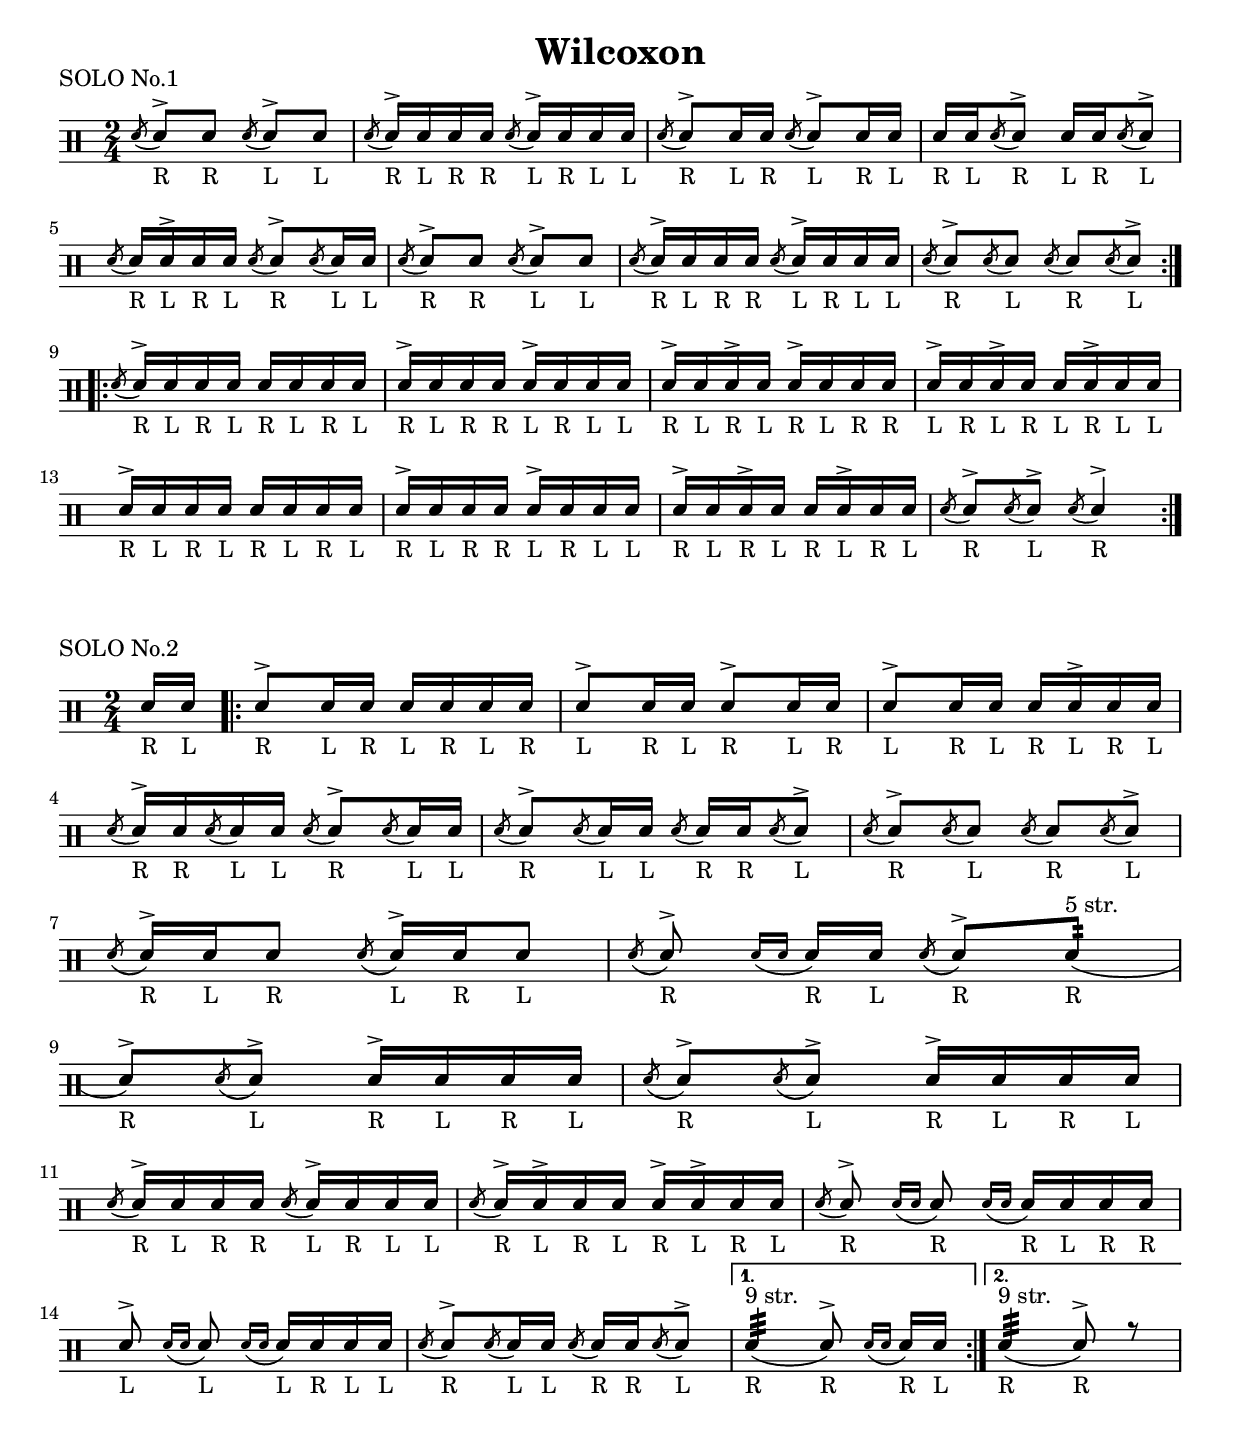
\version "2.19.56"

\include "articulate.ly"

\include "../common/common.ily"



flamm = \drummode { 
  \override Stem #'length = #4
  \acciaccatura {sn16} 
  \revert Stem #'length  
} 

dragg = \drummode { 
  \override Stem #'length = #1
  \acciaccatura {toml16 sn16} 
  \revert Stem #'length  
} 

#(define sjsdrums '(
      (acousticbassdrum () #f -3)
      (bassdrum () #f -3)
      (sidestick cross #f 1)
      (acousticsnare () #f 1)
      (snare () #f 1)
      (handclap triangle #f 1)
      (electricsnare () #f 1)
      (lowfloortom () #f -4)
      (closedhihat cross "stopped" 5)
      (hihat cross #f 5)
      (highfloortom () #f -2)
      (pedalhihat cross #f -5)
      (lowtom () #f -1)
      (openhihat cross "open" 5)
      (halfopenhihat xcircle #f 3)
      (lowmidtom () #f 0)
      (himidtom () #f 2)
      (crashcymbala cross #f 6)
      (crashcymbal cross #f 6)
      (hightom () #f 3)
      (ridecymbala cross #f 4)
      (ridecymbal cross #f 4)
      (chinesecymbal xcircle #f 6)
      (ridebell () #f 4)
      (splashcymbal cross #f 7)
      (cowbell triangle #f 5)
      (crashcymbalb cross #f 5)
      (vibraslap diamond #f 4)
      (ridecymbalb cross #f 5)
))


\paper {
  %page-count = #2
  system-count = #6
}

\layout {
  indent = 0
}

\header
{
  title="Wilcoxon"
}

currentTempo = 40
ticktock = \drums {
  \tempo 4=\currentTempo

  \drummode {
    hiwoodblock 8 lowoodblock lowoodblock lowoodblock
  }
}

ticktockIII = \drums {
  \tempo 4=\currentTempo

  \drummode {
    \partial 2. hiwoodblock 8 lowoodblock lowoodblock
  }
}

%
%flam =
%#(define-music-function (parser location music)(ly:music?)
%   #{
%     \acciaccatura { 16 } $music
%   #})

dragd =
#(define-music-function (parser location music)(ly:music?)
   #{
       \override Stem #'length = #4

     \acciaccatura { 16 16 } 
     \revert Stem #'length
     $music
   #})

soloI = \drummode
{
  \time 2/4
  <<
     \new DrumVoice {
      \voiceTwo

      \stemUp
      \repeat volta 2 {
        \flam sn8_"R"^> sn_"R"
        \flam sn8_"L"^> sn_"L"
        \noBreak

        \flam sn16_"R"^> sn_"L" sn_"R" sn_"R"
        \flam sn_"L"^> sn_"R" sn_"L" sn_"L"
        
        \noBreak

        \flam sn8_"R"^> sn16_"L" sn_"R"
        \flam sn8_"L"^> sn16_"R" sn_"L"
        \noBreak
        sn16_"R" sn_"L" \flam sn8_"R"^>
        sn16_"L" sn_"R" \flam sn8_"L"^>

        \break

        \flam sn16_"R" sn_"L"^> sn_"R" sn_"L"
        \flam sn8_"R"^> \flam sn16_"L" sn_"L"
        \noBreak

        \flam sn8_"R"^> sn_"R"
        \flam sn8_"L"^> sn_"L"

        \noBreak
        
        \flam sn16_"R"^> sn_"L" sn_"R" sn_"R"
        \flam sn16_"L"^> sn_"R" sn_"L" sn_"L"
        \noBreak
        \flam sn8_"R"^> \flam sn8_"L"
        \flam sn8_"R" \flam sn8_"L"^>
      }
      \break


      \repeat volta 2 {
        \flam sn16_"R"^> sn_"L" sn_"R" sn_"L"
        sn_"R" sn_"L" sn_"R" sn_"L"
        \noBreak

        sn_"R"^> sn_"L" sn_"R" sn_"R"
        sn_"L"^> sn_"R" sn_"L" sn_"L"

        \noBreak
        sn_"R"^> sn_"L" sn_"R"^> sn_"L"
        sn_"R"^> sn_"L" sn_"R" sn_"R"
        \noBreak

        sn_"L"^> sn_"R" sn_"L"^> sn_"R"
        sn_"L" sn_"R"^> sn_"L" sn_"L"

        \break
        sn_"R"^> sn_"L" sn_"R" sn_"L"
        sn_"R" sn_"L" sn_"R" sn_"L"
        \noBreak

        sn_"R"^> sn_"L" sn_"R" sn_"R"
        sn_"L"^> sn_"R" sn_"L" sn_"L"

        \noBreak
        
        sn_"R"^> sn_"L" sn_"R"^> sn_"L"
        sn_"R" sn_"L"^> sn_"R" sn_"L"
        \noBreak


        \flam sn8_"R"^> \flam sn8_"L"^>
        \flam sn4_"R"^>
      }

    }

  >>
}


soloII = \drums {
  \time 2/4
  <<
    \new DrumVoice {

      \voiceOne
      \slurDown

      \partial 8 sn16_"R" sn16_"L"


      \repeat volta 2 {

        sn8_"R"^> sn16_"L" sn_"R" sn_"L" sn_"R" sn_"L" sn_"R"
        sn8_"L"^> sn16_"R" sn_"L" sn8_"R"^> sn16_"L" sn_"R"
        sn8_"L"^> sn16_"R" sn_"L" sn_"R" sn_"L"^> sn_"R" sn_"L"
        \break

        \flam sn16_"R"^> sn_"R" \flam sn_"L" sn_"L" \flam sn8_"R"^> \flam sn16_"L" sn_"L"
        \flam sn8_"R"^> \flam sn16_"L" sn_"L" \flam sn16_"R" sn_"R" \flam sn8_"L"^>
        \flam sn8_"R"^> \flam sn8_"L" \flam sn8_"R" \flam sn8_"L"^>
        \break

        \flam sn16_"R"^> sn_"L" sn8_"R" \flam sn16_"L"^> sn_"R" sn8_"L"
        \flam sn8_"R"^> \drag sn16_"R" sn_"L" \flam sn8_"R"^> \repeat tremolo 4 sn32_"R"^"5 str."
        (sn8_"R"^>) \flam sn_"L"^> sn16_"R"^> sn_"L" sn_"R" sn_"L"
        \flam sn8_"R"^> \flam sn_"L"^> sn16_"R"^> sn_"L" sn_"R" sn_"L"
        \break

        \flam sn16_"R"^> sn_"L" sn_"R" sn_"R" \flam sn_"L"^> sn_"R" sn_"L" sn_"L"
        \flam sn16_"R"^> sn_"L"^> sn_"R" sn_"L" sn_"R"^> sn_"L"^> sn_"R" sn_"L"
        \flam sn8_"R"^> \drag sn_"R" \drag sn16_"R" sn_"L" sn_"R" sn_"R"
        \break

        sn8_"L"^> \drag sn_"L"  \drag sn16_"L" sn_"R" sn_"L" sn_"L"
        \flam sn8_"R"^> \flam sn16_"L" sn_"L" \flam sn_"R" sn_"R" \flam sn8_"L"^>

      }

      \alternative {
        { \repeat tremolo 8 sn32_"R"^"9 str." (sn8_"R"^>) \drag sn16_"R" sn_"L" }
        { \repeat tremolo 8 sn32_"R"^"9 str." (sn8_"R"^>) r8 }
      }
    }
  >>
}

song =
\drums
{


  \soloI
  \break

  \bar "|."
}

% Layout
\book {

  \score
  {
    \header
    {
      piece="SOLO No.1"
    }

    \soloI

    \layout
    {
\override NonMusicalPaperColumn.line-break-permission = ##f
    % **EDIT** also here, specify ragged-right property
    ragged-right = ##f
          %    \set countPercentRepeats = ##t
      %    \set repeatCountVisibility = #(every-nth-repeat-count-visible 1)
    }
  }

  \score
  {
    \header
    {
      piece="SOLO No.2"
    }

    \soloII

    \layout
    {
      %    \set countPercentRepeats = ##t
      %    \set repeatCountVisibility = #(every-nth-repeat-count-visible 1)
    }
  }
}

% MIDI
% Unfolded repeats are required for MIDI when using multiple voices

\book {
  \bookOutputSuffix "1"
  \score
  {
    \unfoldRepeats
    {
%      \ticktock
      \soloI
    }

    \midi { }
  }
}

\book {
  \bookOutputSuffix "2"
  \score
  {
    \unfoldRepeats  {
      \ticktockIII
      \soloII
    }
    \midi { }
  }
}
